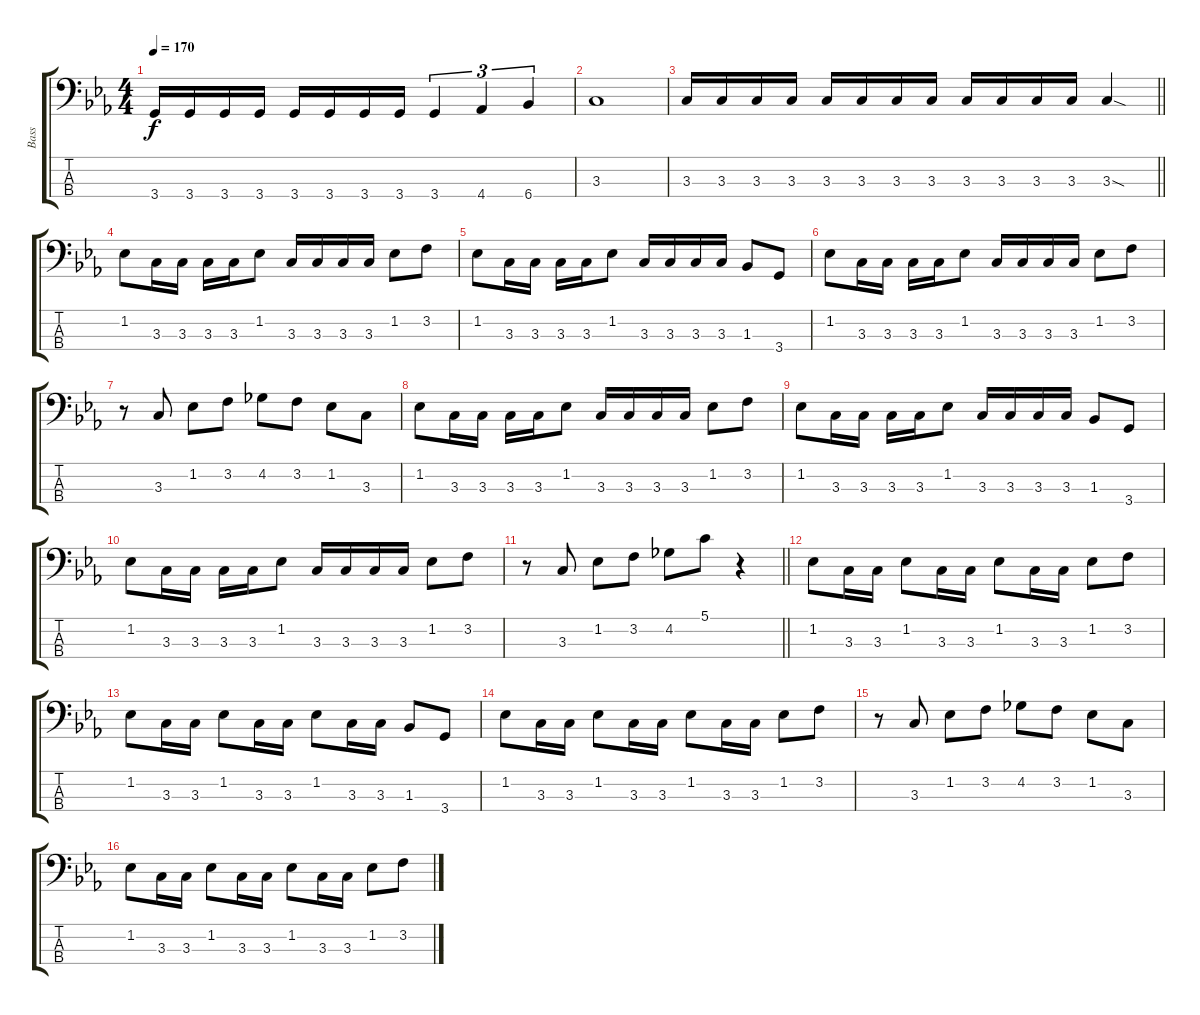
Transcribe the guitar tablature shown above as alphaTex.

\track ("Bass" "Bass") {instrument slapbass2}
\staff {score tabs}
\tuning (G2 D2 A1 E1) {hide}
\ts (4 4)
\tempo 170
\clef f4
\ks eb
3.4.16{dy f} 3.4.16 3.4.16 3.4.16 3.4.16 3.4.16 3.4.16 3.4.16 3.4.4{tu (3 2)} 4.4.4{tu (3 2)} 6.4.4{tu (3 2)} |
3.3.1 |
\barLineRight lightlight
3.3.16 3.3.16 3.3.16 3.3.16 3.3.16 3.3.16 3.3.16 3.3.16 3.3.16 3.3.16 3.3.16 3.3.16 3.3{sod}.4 |
1.2.8 3.3.16 3.3.16 3.3.16 3.3.16 1.2.8 3.3.16 3.3.16 3.3.16 3.3.16 1.2.8 3.2.8 |
1.2.8 3.3.16 3.3.16 3.3.16 3.3.16 1.2.8 3.3.16 3.3.16 3.3.16 3.3.16 1.3.8 3.4.8 |
1.2.8 3.3.16 3.3.16 3.3.16 3.3.16 1.2.8 3.3.16 3.3.16 3.3.16 3.3.16 1.2.8 3.2.8 |
r.8 3.3.8 1.2.8 3.2.8 4.2.8 3.2.8 1.2.8 3.3.8 |
1.2.8 3.3.16 3.3.16 3.3.16 3.3.16 1.2.8 3.3.16 3.3.16 3.3.16 3.3.16 1.2.8 3.2.8 |
1.2.8 3.3.16 3.3.16 3.3.16 3.3.16 1.2.8 3.3.16 3.3.16 3.3.16 3.3.16 1.3.8 3.4.8 |
1.2.8 3.3.16 3.3.16 3.3.16 3.3.16 1.2.8 3.3.16 3.3.16 3.3.16 3.3.16 1.2.8 3.2.8 |
\barLineRight lightlight
r.8 3.3.8 1.2.8 3.2.8 4.2.8 5.1.8 r.4 |
1.2.8 3.3.16 3.3.16 1.2.8 3.3.16 3.3.16 1.2.8 3.3.16 3.3.16 1.2.8 3.2.8 |
1.2.8 3.3.16 3.3.16 1.2.8 3.3.16 3.3.16 1.2.8 3.3.16 3.3.16 1.3.8 3.4.8 |
1.2.8 3.3.16 3.3.16 1.2.8 3.3.16 3.3.16 1.2.8 3.3.16 3.3.16 1.2.8 3.2.8 |
r.8 3.3.8 1.2.8 3.2.8 4.2.8 3.2.8 1.2.8 3.3.8 |
1.2.8 3.3.16 3.3.16 1.2.8 3.3.16 3.3.16 1.2.8 3.3.16 3.3.16 1.2.8 3.2.8
